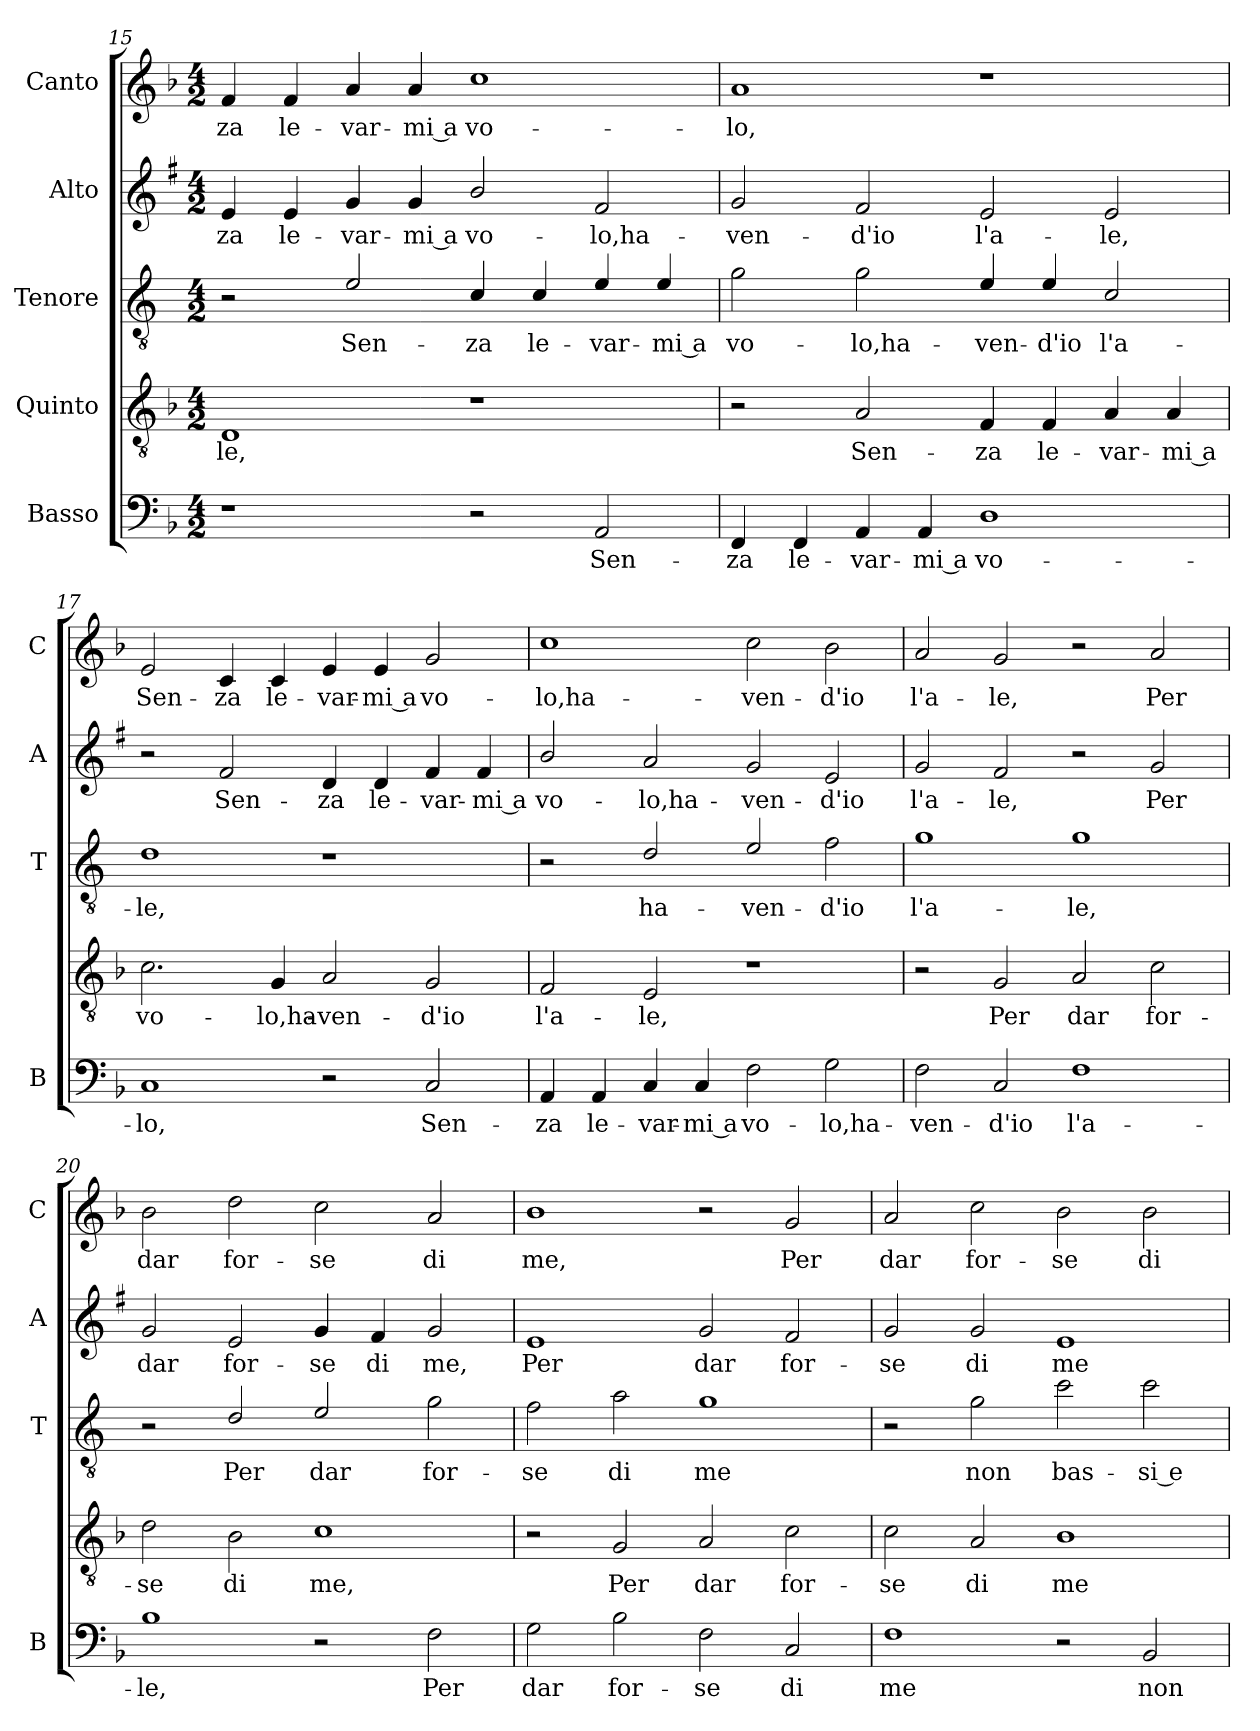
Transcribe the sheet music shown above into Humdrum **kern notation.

**kern	**text	**kern	**text	**kern	**text	**kern	**text	**kern	**text
*part5	*part5	*part4	*part4	*part3	*part3	*part2	*part2	*part1	*part1
*staff5	*staff5	*staff4	*staff4	*staff3	*staff3	*staff2	*staff2	*staff1	*staff1
*I"Basso	*	*I"Quinto	*	*I"Tenore	*	*I"Alto	*	*I"Canto	*
*I'B	*	*	*	*I'T	*	*I'A	*	*I'C	*
*clefF4	*	*clefGv2	*	*clefGv2	*	*clefG2	*	*clefG2	*
*	*	*	*	*ITrd4c7	*	*ITrd1c2	*	*	*
*k[b-]	*	*k[b-]	*	*k[b-]	*	*k[b-]	*	*k[b-]	*
*F:	*	*F:	*	*F:	*	*F:	*	*F:	*
*M4/2	*	*M4/2	*	*M4/2	*	*M4/2	*	*M4/2	*
=15	=15	=15	=15	=15	=15	=15	=15	=15	=15
!	!	!	!LO:LY:b	!	!	!	!LO:LY:b	!	!LO:LY:b
1r	.	1D	-le,	2r	.	4d/	-za	4f/	-za
!	!	!	!	!	!	!	!LO:LY:b	!	!LO:LY:b
.	.	.	.	.	.	4d/	le-	4f/	le-
!	!	!	!	!	!LO:LY:b	!	!LO:LY:b	!	!LO:LY:b
.	.	.	.	2A/	Sen-	4f/	-var-	4a/	-var-
!	!	!	!	!	!	!	!LO:LY:b	!	!LO:LY:b
.	.	.	.	.	.	4f/	-mi a	4a/	-mi a
!	!	!	!	!	!LO:LY:b	!	!LO:LY:b	!	!LO:LY:b
2r	.	1r	.	4F/	-za	2a/	vo-	1cc	vo-
!	!	!	!	!	!LO:LY:b	!	!	!	!
.	.	.	.	4F/	le-	.	.	.	.
!	!LO:LY:b	!	!	!	!LO:LY:b	!	!LO:LY:b	!	!
2AA/	Sen-	.	.	4A/	-var-	2e/	-lo,ha-	.	.
!	!	!	!	!	!LO:LY:b	!	!	!	!
.	.	.	.	4A/	-mi a	.	.	.	.
=16	=16	=16	=16	=16	=16	=16	=16	=16	=16
!	!LO:LY:b	!	!	!	!LO:LY:b	!	!LO:LY:b	!	!LO:LY:b
4FF/	-za	2r	.	2c\	vo-	2f/	-ven-	1a	-lo,
!	!LO:LY:b	!	!	!	!	!	!	!	!
4FF/	le-	.	.	.	.	.	.	.	.
!	!LO:LY:b	!	!LO:LY:b	!	!LO:LY:b	!	!LO:LY:b	!	!
4AA/	-var-	2A/	Sen-	2c\	-lo,ha-	2e/	-d'io	.	.
!	!LO:LY:b	!	!	!	!	!	!	!	!
4AA/	-mi a	.	.	.	.	.	.	.	.
!	!LO:LY:b	!	!LO:LY:b	!	!LO:LY:b	!	!LO:LY:b	!	!
1D	vo-	4F/	-za	4A/	-ven-	2d/	l'a-	1r	.
!	!	!	!LO:LY:b	!	!LO:LY:b	!	!	!	!
.	.	4F/	le-	4A/	-d'io	.	.	.	.
!	!	!	!LO:LY:b	!	!LO:LY:b	!	!LO:LY:b	!	!
.	.	4A/	-var-	2F/	l'a-	2d/	-le,	.	.
!	!	!	!LO:LY:b	!	!	!	!	!	!
.	.	4A/	-mi a	.	.	.	.	.	.
=17	=17	=17	=17	=17	=17	=17	=17	=17	=17
!	!LO:LY:b	!	!LO:LY:b	!	!LO:LY:b	!	!	!	!LO:LY:b
1C	-lo,	2.c\	vo-	1G	-le,	2r	.	2e/	Sen-
!	!	!	!	!	!	!	!LO:LY:b	!	!LO:LY:b
.	.	.	.	.	.	2e/	Sen-	4c/	-za
!	!	!	!LO:LY:b	!	!	!	!	!	!LO:LY:b
.	.	4G/	-lo,ha-	.	.	.	.	4c/	le-
!	!	!	!LO:LY:b	!	!	!	!LO:LY:b	!	!LO:LY:b
2r	.	2A/	-ven-	1r	.	4c/	-za	4e/	-var-
!	!	!	!	!	!	!	!LO:LY:b	!	!LO:LY:b
.	.	.	.	.	.	4c/	le-	4e/	-mi a
!	!LO:LY:b	!	!LO:LY:b	!	!	!	!LO:LY:b	!	!LO:LY:b
2C/	Sen-	2G/	-d'io	.	.	4e/	-var-	2g/	vo-
!	!	!	!	!	!	!	!LO:LY:b	!	!
.	.	.	.	.	.	4e/	-mi a	.	.
!!LO:LB:g=z
=18	=18	=18	=18	=18	=18	=18	=18	=18	=18
!	!LO:LY:b	!	!LO:LY:b	!	!	!	!LO:LY:b	!	!LO:LY:b
4AA/	-za	2F/	l'a-	2r	.	2a/	vo-	1cc	-lo,ha-
!	!LO:LY:b	!	!	!	!	!	!	!	!
4AA/	le-	.	.	.	.	.	.	.	.
!	!LO:LY:b	!	!LO:LY:b	!	!LO:LY:b	!	!LO:LY:b	!	!
4C/	-var-	2E/	-le,	2G/	ha-	2g/	-lo,ha-	.	.
!	!LO:LY:b	!	!	!	!	!	!	!	!
4C/	-mi a	.	.	.	.	.	.	.	.
!	!LO:LY:b	!	!	!	!LO:LY:b	!	!LO:LY:b	!	!LO:LY:b
2F\	vo-	1r	.	2A/	-ven-	2f/	-ven-	2cc\	-ven-
!	!LO:LY:b	!	!	!	!LO:LY:b	!	!LO:LY:b	!	!LO:LY:b
2G\	-lo,ha-	.	.	2B-\	-d'io	2d/	-d'io	2b-\	-d'io
=19	=19	=19	=19	=19	=19	=19	=19	=19	=19
!	!LO:LY:b	!	!	!	!LO:LY:b	!	!LO:LY:b	!	!LO:LY:b
2F\	-ven-	2r	.	1c	l'a-	2f/	l'a-	2a/	l'a-
!	!LO:LY:b	!	!LO:LY:b	!	!	!	!LO:LY:b	!	!LO:LY:b
2C/	-d'io	2G/	Per	.	.	2e/	-le,	2g/	-le,
!	!LO:LY:b	!	!LO:LY:b	!	!LO:LY:b	!	!	!	!
1F	l'a-	2A/	dar	1c	-le,	2r	.	2r	.
!	!	!	!LO:LY:b	!	!	!	!LO:LY:b	!	!LO:LY:b
.	.	2c\	for-	.	.	2f/	Per	2a/	Per
=20	=20	=20	=20	=20	=20	=20	=20	=20	=20
!	!LO:LY:b	!	!LO:LY:b	!	!	!	!LO:LY:b	!	!LO:LY:b
1B-	-le,	2d\	-se	2r	.	2f/	dar	2b-\	dar
!	!	!	!LO:LY:b	!	!LO:LY:b	!	!LO:LY:b	!	!LO:LY:b
.	.	2B-\	di	2G/	Per	2d/	for-	2dd\	for-
!	!	!	!LO:LY:b	!	!LO:LY:b	!	!LO:LY:b	!	!LO:LY:b
2r	.	1c	me,	2A/	dar	4f/	-se	2cc\	-se
!	!	!	!	!	!	!	!LO:LY:b	!	!
.	.	.	.	.	.	4e/	di	.	.
!	!LO:LY:b	!	!	!	!LO:LY:b	!	!LO:LY:b	!	!LO:LY:b
2F\	Per	.	.	2c\	for-	2f/	me,	2a/	di
=21	=21	=21	=21	=21	=21	=21	=21	=21	=21
!	!LO:LY:b	!	!	!	!LO:LY:b	!	!LO:LY:b	!	!LO:LY:b
2G\	dar	2r	.	2B-\	-se	1d	Per	1b-	me,
!	!LO:LY:b	!	!LO:LY:b	!	!LO:LY:b	!	!	!	!
2B-\	for-	2G/	Per	2d\	di	.	.	.	.
!	!LO:LY:b	!	!LO:LY:b	!	!LO:LY:b	!	!LO:LY:b	!	!
2F\	-se	2A/	dar	1c	me	2f/	dar	2r	.
!	!LO:LY:b	!	!LO:LY:b	!	!	!	!LO:LY:b	!	!LO:LY:b
2C/	di	2c\	for-	.	.	2e/	for-	2g/	Per
=22	=22	=22	=22	=22	=22	=22	=22	=22	=22
!	!LO:LY:b	!	!LO:LY:b	!	!	!	!LO:LY:b	!	!LO:LY:b
1F	me	2c\	-se	2r	.	2f/	-se	2a/	dar
!	!	!	!LO:LY:b	!	!LO:LY:b	!	!LO:LY:b	!	!LO:LY:b
.	.	2A/	di	2c\	non	2f/	di	2cc\	for-
!	!	!	!LO:LY:b	!	!LO:LY:b	!	!LO:LY:b	!	!LO:LY:b
2r	.	1B-	me	2f\	bas-	1d	me	2b-\	-se
!	!LO:LY:b	!	!	!	!LO:LY:b	!	!	!	!LO:LY:b
2BB-/	non	.	.	2f\	-si e-	.	.	2b-\	di
=	=	=	=	=	=	=	=	=	=
*-	*-	*-	*-	*-	*-	*-	*-	*-	*-
